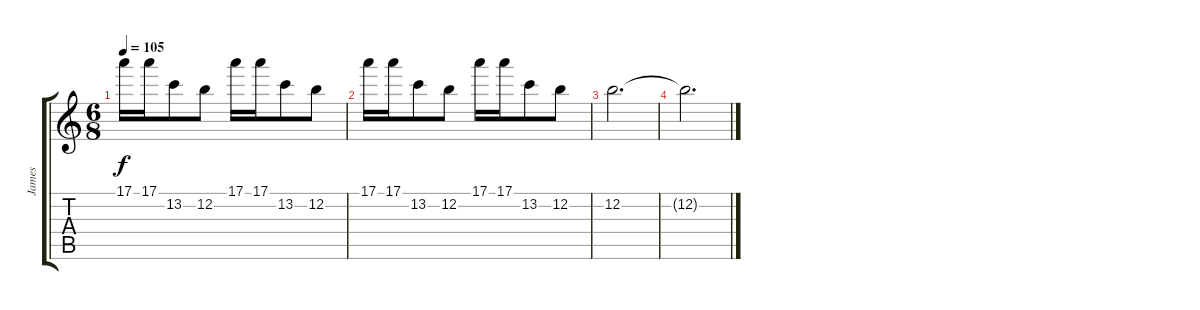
\track ("James" "James") {instrument electricguitarjazz}
\staff {score tabs}
\tuning (E4 B3 G3 D3 A2 D2) {hide}
\ts (6 8)
\tempo 105
\clef g2
\ks c
17.1.16{dy f} 17.1.16 13.2.8 12.2.8 17.1.16 17.1.16 13.2.8 12.2.8 |
17.1.16 17.1.16 13.2.8 12.2.8 17.1.16 17.1.16 13.2.8 12.2.8 |
12.2.2{d} |
12.2{t}.2{d}
